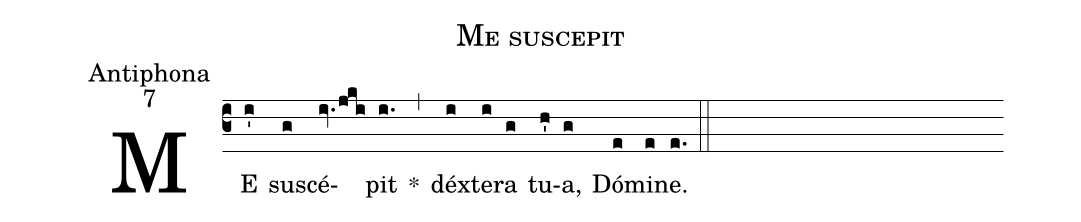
name:Me suscepit;
office-part:Antiphona;
mode:7;
%%
(c3) ME(i') sus(g)cé(iv.jki)pit(i.) *(,) déx(i)te(i)ra(g) tu(h')a,(g) Dó(e)mi(e)ne.(e.) (::)
